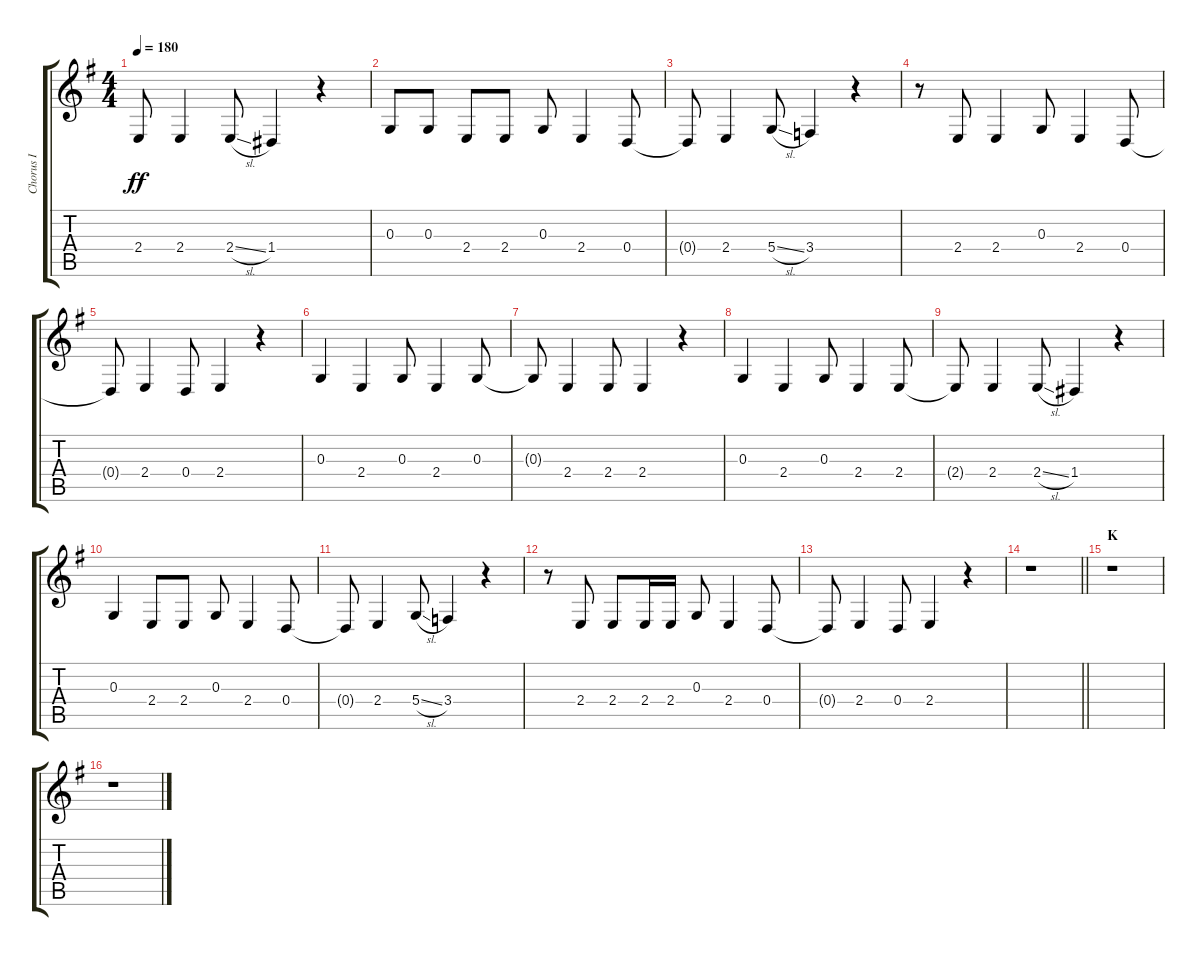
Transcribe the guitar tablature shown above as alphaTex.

\track ("Chorus I" "Chorus I") {instrument voiceoohs}
\staff {score tabs}
\tuning (E4 B3 G3 D3 A2 E2) {hide}
\ts (4 4)
\tempo 180
\clef g2
\ks g
2.4{t}.8{dy ff} 2.4.4 2.4{sl}.8 1.4.4 r.4 |
0.3.8 0.3.8 2.4.8 2.4.8 0.3.8 2.4.4 0.4.8 |
0.4{t}.8 2.4.4 5.4{sl}.8 3.4.4 r.4 |
r.8 2.4.8 2.4.4 0.3.8 2.4.4 0.4.8 |
0.4{t}.8 2.4.4 0.4.8 2.4.4 r.4 |
0.3.4 2.4.4 0.3.8 2.4.4 0.3.8 |
0.3{t}.8 2.4.4 2.4.8 2.4.4 r.4 |
0.3.4 2.4.4 0.3.8 2.4.4 2.4.8 |
2.4{t}.8 2.4.4 2.4{sl}.8 1.4.4 r.4 |
0.3.4 2.4.8 2.4.8 0.3.8 2.4.4 0.4.8 |
0.4{t}.8 2.4.4 5.4{sl}.8 3.4.4 r.4 |
r.8 2.4.8 2.4.8 2.4.16 2.4.16 0.3.8 2.4.4 0.4.8 |
0.4{t}.8 2.4.4 0.4.8 2.4.4 r.4 |
\barLineRight lightlight
r.1 |
\section ("" "K")
r.1 |
r.1
